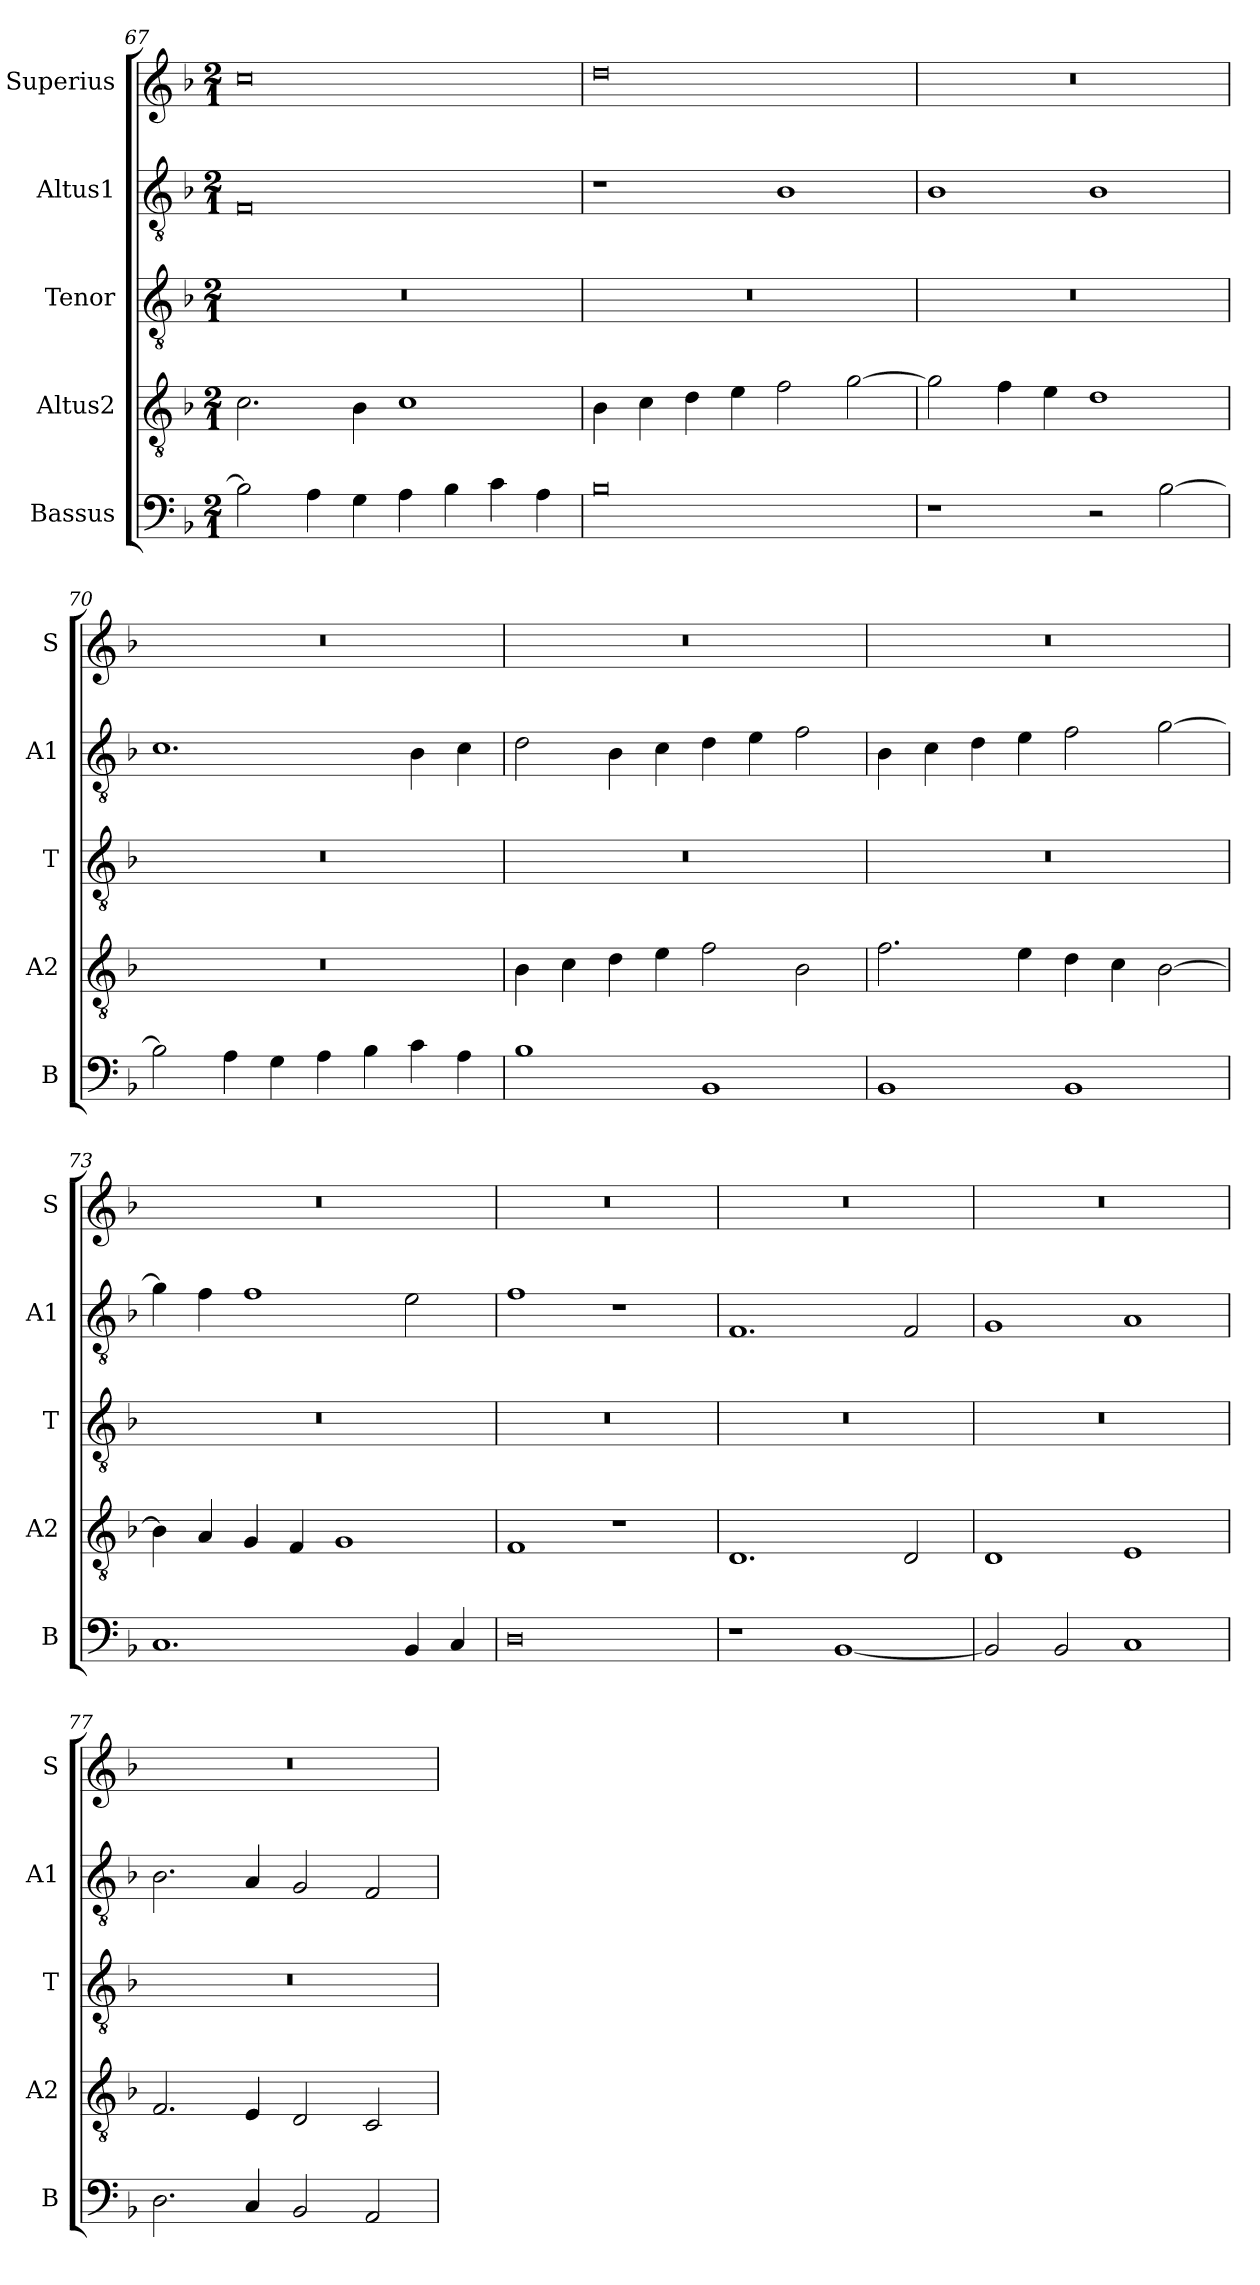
**kern	**kern	**kern	**kern	**kern
*part5	*part4	*part3	*part2	*part1
*staff5	*staff4	*staff3	*staff2	*staff1
*I"Bassus	*I"Altus2	*I"Tenor	*I"Altus1	*I"Superius
*I'B	*I'A2	*I'T	*I'A1	*I'S
*clefF4	*clefGv2	*clefGv2	*clefGv2	*clefG2
*k[b-]	*k[b-]	*k[b-]	*k[b-]	*k[b-]
*M2/1	*M2/1	*M2/1	*M2/1	*M2/1
=67	=67	=67	=67	=67
2B-\]	2.c\	0r	0F	0cc
4A\	.	.	.	.
4G\	4B-\	.	.	.
4A\	1c	.	.	.
4B-\	.	.	.	.
4c\	.	.	.	.
4A\	.	.	.	.
=68	=68	=68	=68	=68
0B-	4B-\	0r	1r	0dd
.	4c\	.	.	.
.	4d\	.	.	.
.	4e\	.	.	.
.	2f\	.	1B-	.
.	[2g\	.	.	.
=69	=69	=69	=69	=69
1r	2g\]	0r	1B-	0r
.	4f\	.	.	.
.	4e\	.	.	.
2r	1d	.	1B-	.
[2B-\	.	.	.	.
=70	=70	=70	=70	=70
2B-\]	0r	0r	1.c	0r
4A\	.	.	.	.
4G\	.	.	.	.
4A\	.	.	.	.
4B-\	.	.	.	.
4c\	.	.	4B-\	.
4A\	.	.	4c\	.
=71	=71	=71	=71	=71
1B-	4B-\	0r	2d\	0r
.	4c\	.	.	.
.	4d\	.	4B-\	.
.	4e\	.	4c\	.
1BB-	2f\	.	4d\	.
.	.	.	4e\	.
.	2B-\	.	2f\	.
=72	=72	=72	=72	=72
1BB-	2.f\	0r	4B-\	0r
.	.	.	4c\	.
.	.	.	4d\	.
.	4e\	.	4e\	.
1BB-	4d\	.	2f\	.
.	4c\	.	.	.
.	[2B-\	.	[2g\	.
=73	=73	=73	=73	=73
1.C	4B-\]	0r	4g\]	0r
.	4A/	.	4f\	.
.	4G/	.	1f	.
.	4F/	.	.	.
.	1G	.	.	.
4BB-/	.	.	2e\	.
4C/	.	.	.	.
=74	=74	=74	=74	=74
0D	1F	0r	1f	0r
.	1r	.	1r	.
=75	=75	=75	=75	=75
1r	1.D	0r	1.F	0r
[1BB-	.	.	.	.
.	2D/	.	2F/	.
=76	=76	=76	=76	=76
2BB-/]	1D	0r	1G	0r
2BB-/	.	.	.	.
1C	1E	.	1A	.
=77	=77	=77	=77	=77
2.D\	2.F/	0r	2.B-\	0r
4C/	4E/	.	4A/	.
2BB-/	2D/	.	2G/	.
2AA/	2C/	.	2F/	.
=	=	=	=	=
*-	*-	*-	*-	*-
